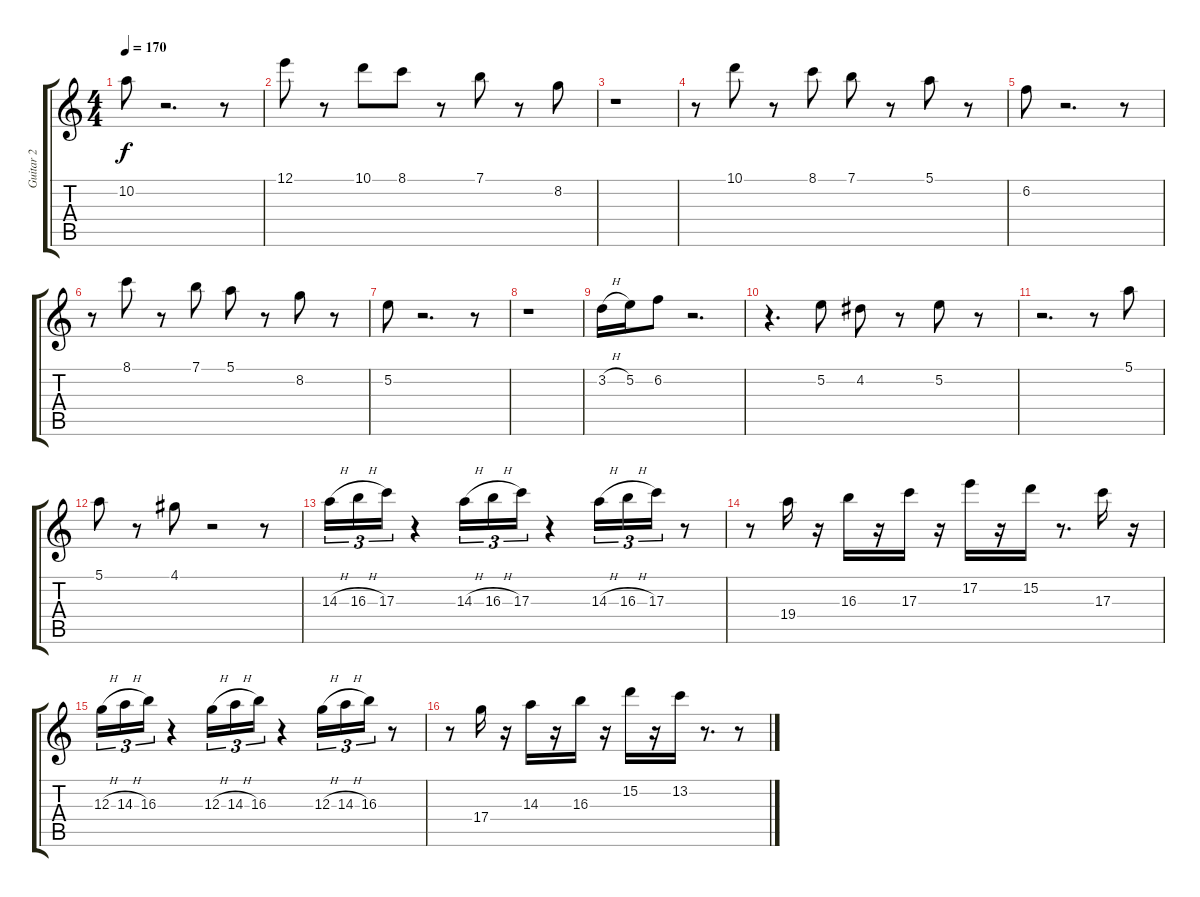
\track ("Guitar 2" "Guitar 2") {instrument distortionguitar}
\staff {score tabs}
\tuning (E4 B3 G3 D3 A2 E2) {hide}
\ts (4 4)
\tempo 170
\clef g2
\ks c
10.2.8{dy f instrument distortionguitar} r.2{d} r.8 |
12.1.8 r.8 10.1.8 8.1.8 r.8 7.1.8 r.8 8.2.8 |
r.1 |
r.8 10.1.8 r.8 8.1.8 7.1.8 r.8 5.1.8 r.8 |
6.2.8 r.2{d} r.8 |
r.8 8.1.8 r.8 7.1.8 5.1.8 r.8 8.2.8 r.8 |
5.2.8 r.2{d} r.8 |
r.1 |
3.2{h}.16 5.2.16 6.2.8 r.2{d} |
r.4{d} 5.2.8 4.2.8 r.8 5.2.8 r.8 |
r.2{d} r.8 5.1.8 |
5.1.8 r.8 4.1.8 r.2 r.8 |
14.3{h}.16{tu (3 2)} 16.3{h}.16{tu (3 2)} 17.3.16{tu (3 2)} r.4 14.3{h}.16{tu (3 2)} 16.3{h}.16{tu (3 2)} 17.3.16{tu (3 2)} r.4 14.3{h}.16{tu (3 2)} 16.3{h}.16{tu (3 2)} 17.3.16{tu (3 2)} r.8 |
r.8 19.4.16 r.16 16.3.16 r.16 17.3.16 r.16 17.2.16 r.16 15.2.16 r.8{d} 17.3.16 r.16 |
12.3{h}.16{tu (3 2)} 14.3{h}.16{tu (3 2)} 16.3.16{tu (3 2)} r.4 12.3{h}.16{tu (3 2)} 14.3{h}.16{tu (3 2)} 16.3.16{tu (3 2)} r.4 12.3{h}.16{tu (3 2)} 14.3{h}.16{tu (3 2)} 16.3.16{tu (3 2)} r.8 |
r.8 17.4.16 r.16 14.3.16 r.16 16.3.16 r.16 15.2.16 r.16 13.2.16 r.8{d} r.8
